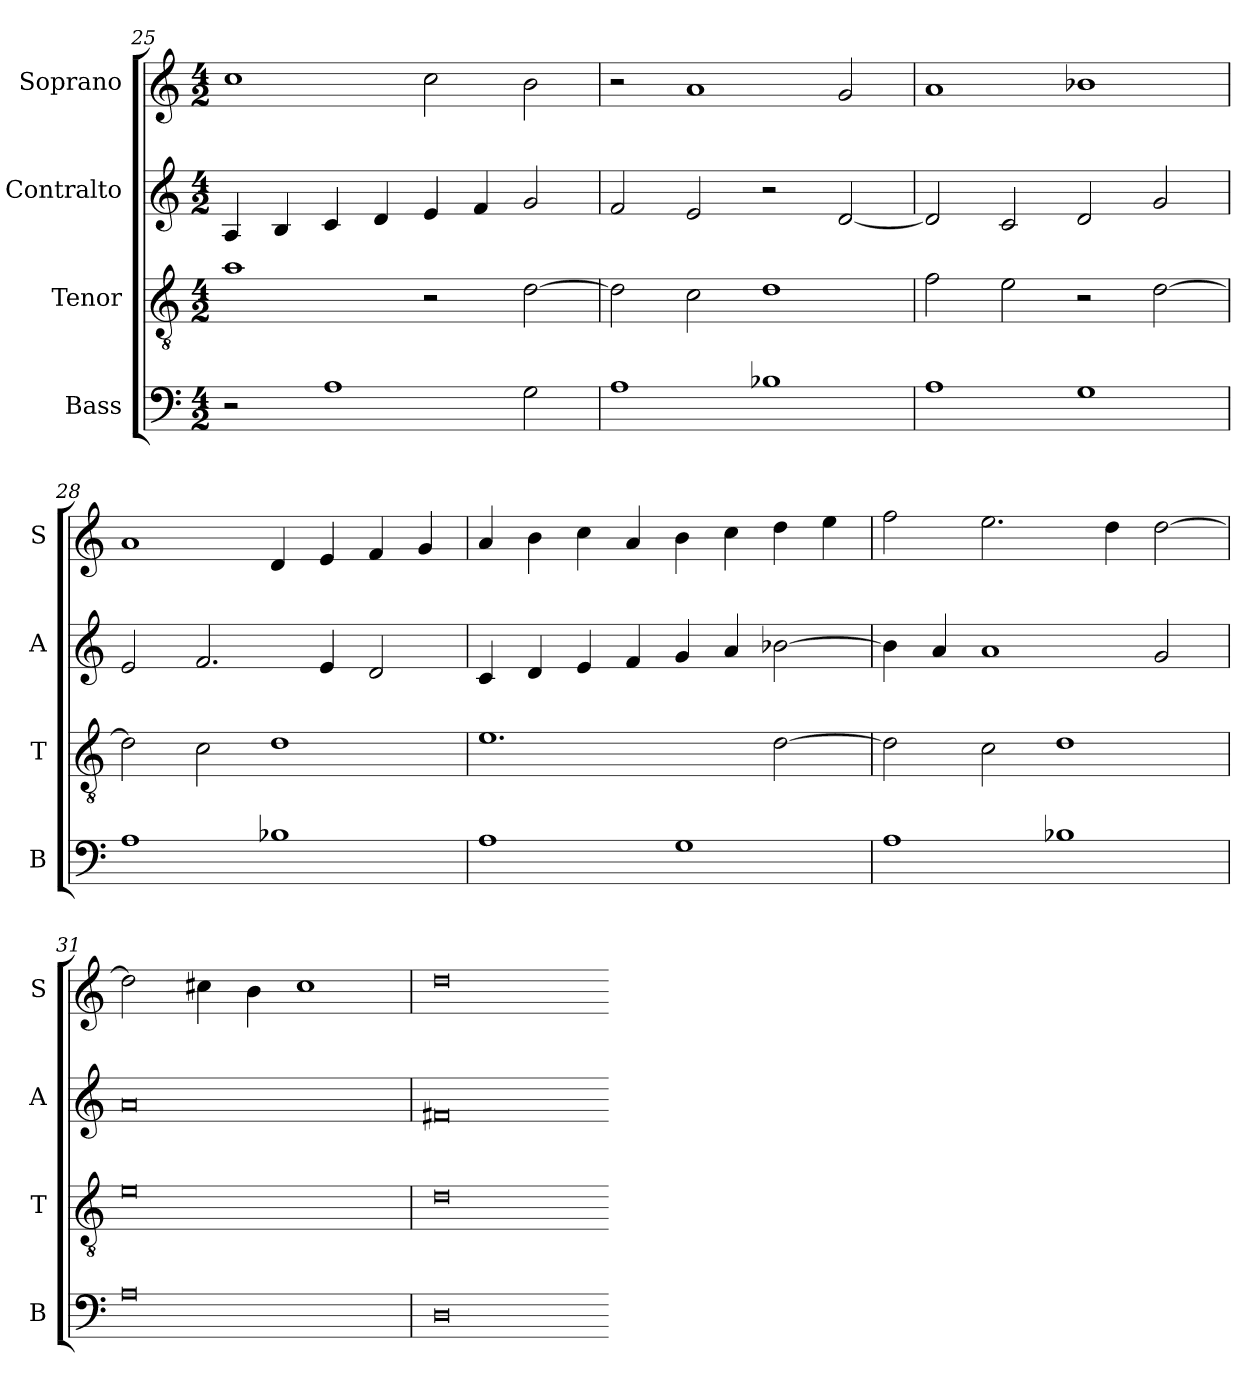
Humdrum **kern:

**kern	**kern	**kern	**kern
*part4	*part3	*part2	*part1
*staff4	*staff3	*staff2	*staff1
*I"Bass	*I"Tenor	*I"Contralto	*I"Soprano
*I'B	*I'T	*I'A	*I'S
*clefF4	*clefGv2	*clefG2	*clefG2
*k[]	*k[]	*k[]	*k[]
*D:dor	*D:dor	*D:dor	*D:dor
*M4/2	*M4/2	*M4/2	*M4/2
=25	=25	=25	=25
2r	1a	4A	1cc
.	.	4B	.
1A	.	4c	.
.	.	4d	.
.	2r	4e	2cc
.	.	4f	.
2G	[2d	2g	2b
=26	=26	=26	=26
1A	2d]	2f	2r
.	2c	2e	1a
1B-X	1d	2r	.
.	.	[2d	2g
=27	=27	=27	=27
1A	2f	2d]	1a
.	2e	2c	.
1G	2r	2d	1b-X
.	[2d	2g	.
=28	=28	=28	=28
1A	2d]	2e	1a
.	2c	2.f	.
1B-X	1d	.	4d
.	.	4e	4e
.	.	2d	4f
.	.	.	4g
=29	=29	=29	=29
1A	1.e	4c	4a
.	.	4d	4b
.	.	4e	4cc
.	.	4f	4a
1G	.	4g	4b
.	.	4a	4cc
.	[2d	[2b-X	4dd
.	.	.	4ee
=30	=30	=30	=30
1A	2d]	4b-]	2ff
.	.	4a	.
.	2c	1a	2.ee
1B-X	1d	.	.
.	.	.	4dd
.	.	2g	[2dd
=31	=31	=31	=31
0A	0e	0a	2dd]
.	.	.	4cc#X
.	.	.	4b
.	.	.	1cc#
=32	=32	=32	=32
0D	0d	0f#X	0dd
=-	=-	=-	=-
*-	*-	*-	*-
